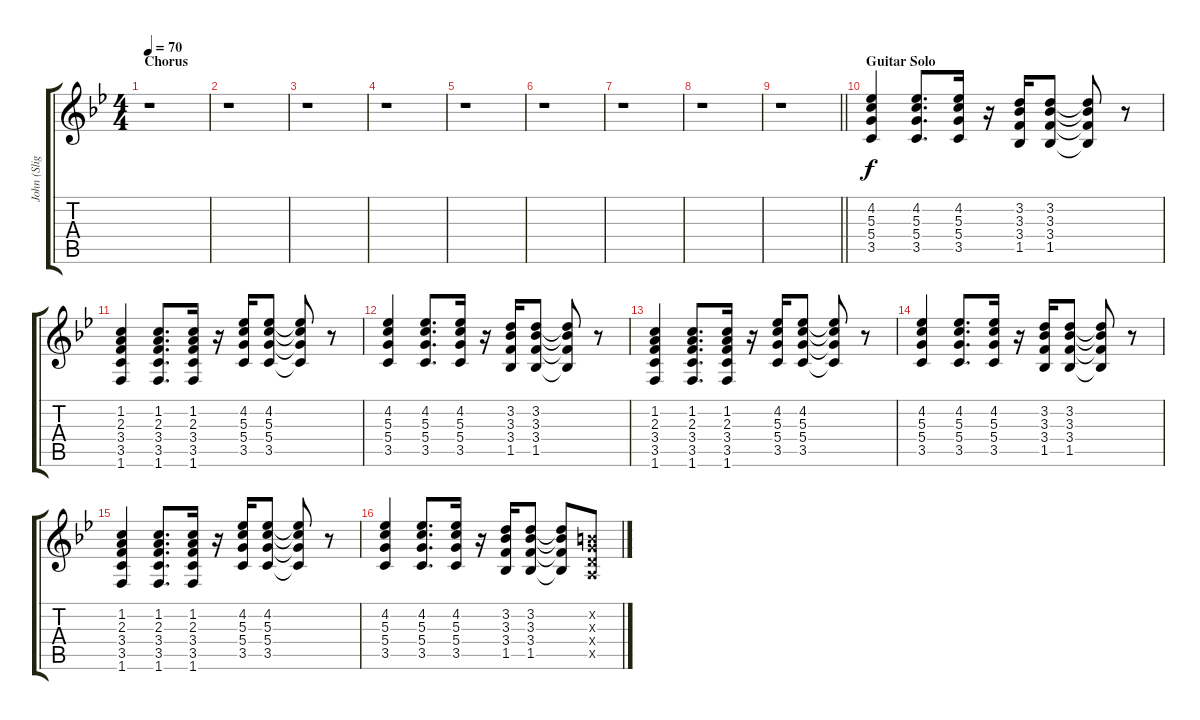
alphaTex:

\track ("John (Slight Distortion)" "John (Slig") {instrument overdrivenguitar}
\staff {score tabs}
\tuning (E4 B3 G3 D3 A2 E2) {hide}
\ts (4 4)
\section ("" "Chorus")
\tempo 70
\clef g2
\ks bb
r.1{dy f} |
r.1 |
r.1 |
r.1 |
r.1 |
r.1 |
r.1 |
r.1 |
\barLineRight lightlight
r.1 |
\section ("" "Guitar Solo")
(4.2 5.3 5.4 3.5).4 (4.2 5.3 5.4 3.5).8{d} (4.2 5.3 5.4 3.5).16 r.16 (3.2 3.3 3.4 1.5).16 (3.2 3.3 3.4 1.5).8 (3.2{t} 3.3{t} 3.4{t} 1.5{t}).8 r.8 |
(1.2 2.3 3.4 3.5 1.6).4 (1.2 2.3 3.4 3.5 1.6).8{d} (1.2 2.3 3.4 3.5 1.6).16 r.16 (4.2 5.3 5.4 3.5).16 (4.2 5.3 5.4 3.5).8 (4.2{t} 5.3{t} 5.4{t} 3.5{t}).8 r.8 |
(4.2 5.3 5.4 3.5).4 (4.2 5.3 5.4 3.5).8{d} (4.2 5.3 5.4 3.5).16 r.16 (3.2 3.3 3.4 1.5).16 (3.2 3.3 3.4 1.5).8 (3.2{t} 3.3{t} 3.4{t} 1.5{t}).8 r.8 |
(1.2 2.3 3.4 3.5 1.6).4 (1.2 2.3 3.4 3.5 1.6).8{d} (1.2 2.3 3.4 3.5 1.6).16 r.16 (4.2 5.3 5.4 3.5).16 (4.2 5.3 5.4 3.5).8 (4.2{t} 5.3{t} 5.4{t} 3.5{t}).8 r.8 |
(4.2 5.3 5.4 3.5).4 (4.2 5.3 5.4 3.5).8{d} (4.2 5.3 5.4 3.5).16 r.16 (3.2 3.3 3.4 1.5).16 (3.2 3.3 3.4 1.5).8 (3.2{t} 3.3{t} 3.4{t} 1.5{t}).8 r.8 |
(1.2 2.3 3.4 3.5 1.6).4 (1.2 2.3 3.4 3.5 1.6).8{d} (1.2 2.3 3.4 3.5 1.6).16 r.16 (4.2 5.3 5.4 3.5).16 (4.2 5.3 5.4 3.5).8 (4.2{t} 5.3{t} 5.4{t} 3.5{t}).8 r.8 |
(4.2 5.3 5.4 3.5).4 (4.2 5.3 5.4 3.5).8{d} (4.2 5.3 5.4 3.5).16 r.16 (3.2 3.3 3.4 1.5).16 (3.2 3.3 3.4 1.5).8 (3.2{t} 3.3{t} 3.4{t} 1.5{t}).8 (0.2{x} 0.3{x} 0.4{x} 0.5{x}).8
